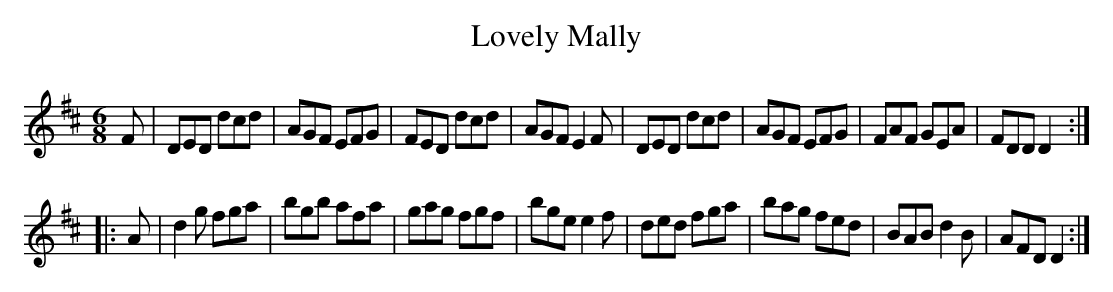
X:1
T:Lovely Mally
M:6/8
K:D major
F|\
DED dcd| AGF EFG| FED dcd| AGF E2F|\
DED dcd| AGF EFG| FAF GEA| FDD D2::
A|\
d2g fga| bgb afa| gag fgf| bge e2f|\
ded fga| bag fed| BAB d2B| AFD D2:|
